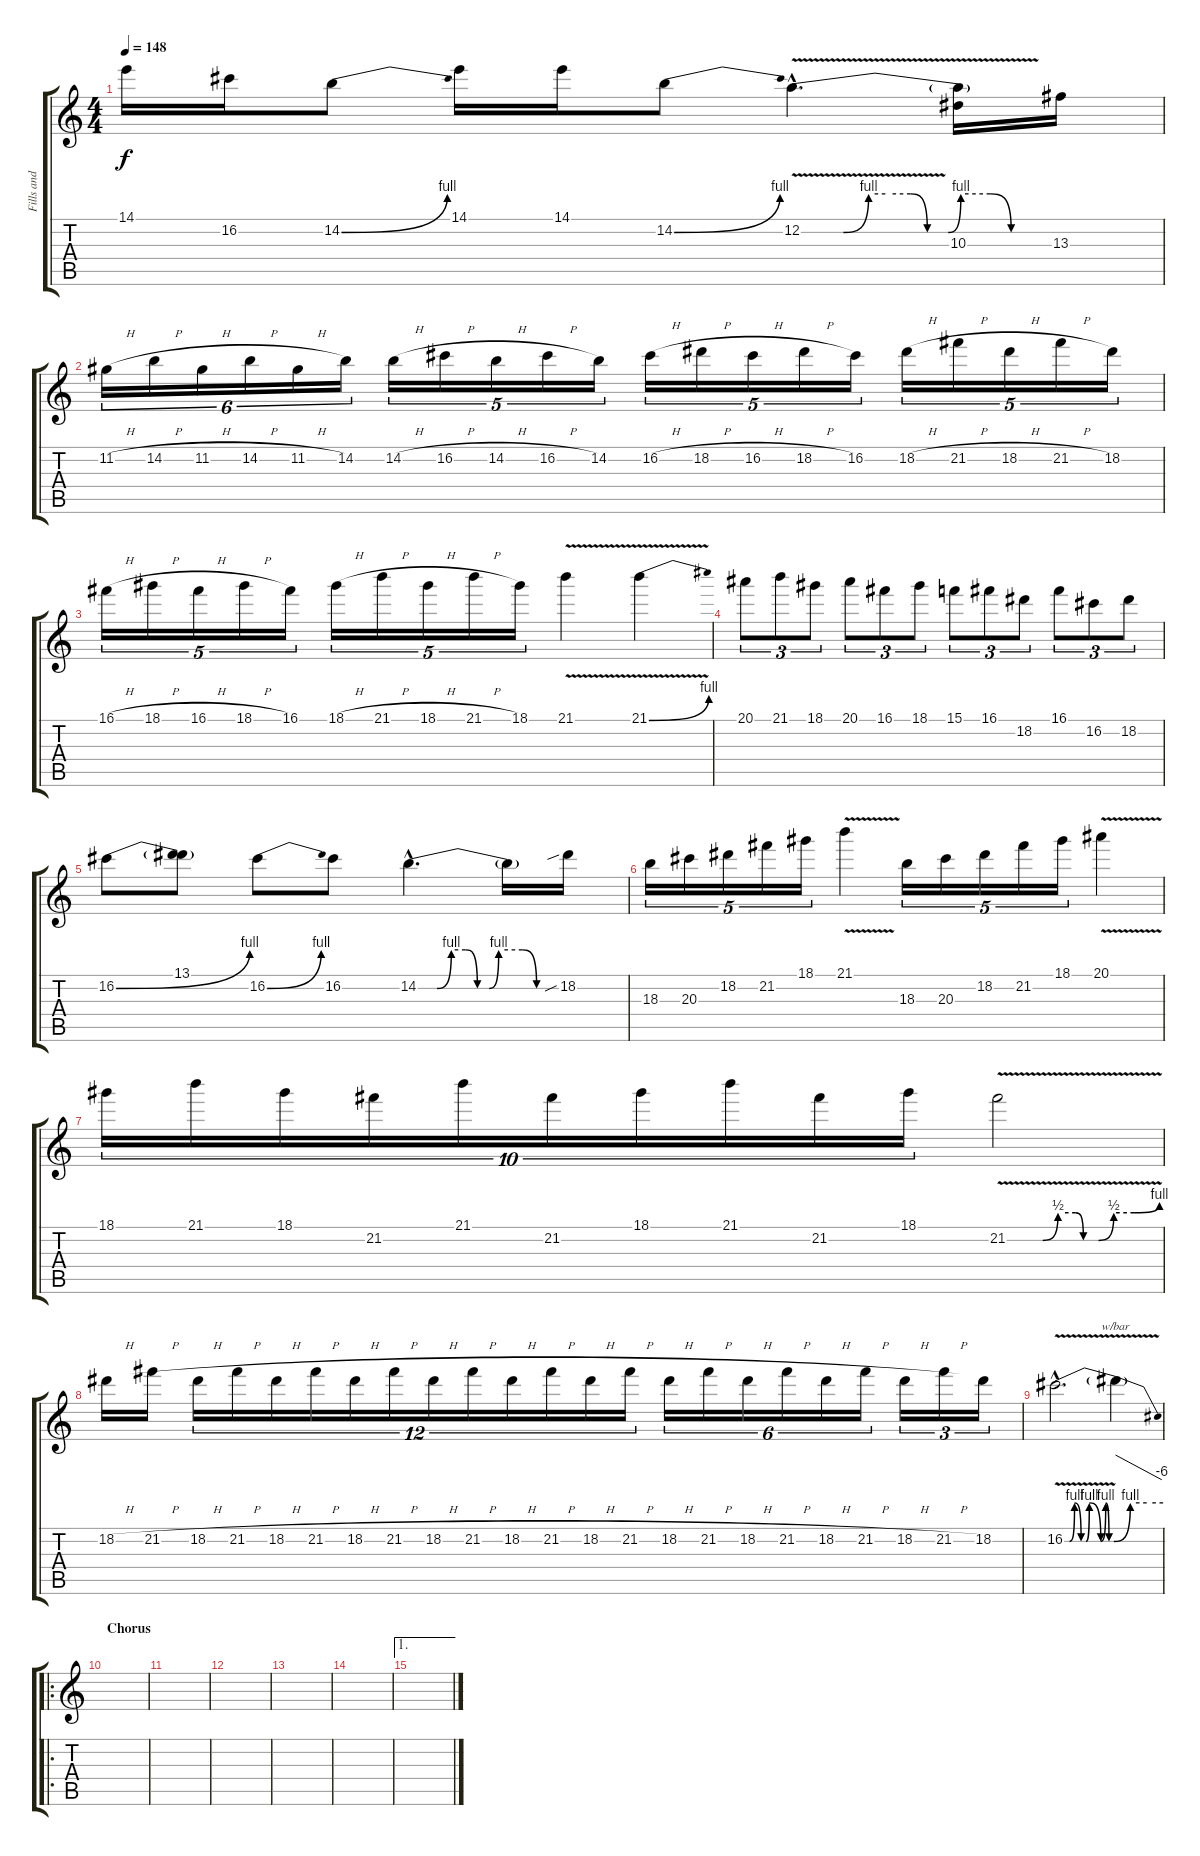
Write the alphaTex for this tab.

\track ("Fills and Solo Guitar" "Fills and ") {instrument overdrivenguitar}
\staff {score tabs}
\tuning (D4 A3 F3 C3 G2 D2) {hide}
\ts (4 4)
\tempo 148
\clef g2
\ks c
14.1.16{dy f} 16.2.16 14.2{be (bend 0 0 60 4)}.8 14.1.16 14.1.16 14.2{be (bend 0 0 60 4)}.8 12.2{be (custom 0 0 10 0 16 4 20 4 26 4 30 0 35 0 38 4 45 4 50 0 60 0) v hac}.4{d} (12.2{t} 10.3).16 13.3.16 |
11.2{h}.16{tu (6 4)} 14.2{h}.16{tu (6 4)} 11.2{h}.16{tu (6 4)} 14.2{h}.16{tu (6 4)} 11.2{h}.16{tu (6 4)} 14.2.16{tu (6 4)} 14.2{h}.16{tu (5 4)} 16.2{h}.16{tu (5 4)} 14.2{h}.16{tu (5 4)} 16.2{h}.16{tu (5 4)} 14.2.16{tu (5 4)} 16.2{h}.16{tu (5 4)} 18.2{h}.16{tu (5 4)} 16.2{h}.16{tu (5 4)} 18.2{h}.16{tu (5 4)} 16.2.16{tu (5 4)} 18.2{h}.16{tu (5 4)} 21.2{h}.16{tu (5 4)} 18.2{h}.16{tu (5 4)} 21.2{h}.16{tu (5 4)} 18.2.16{tu (5 4)} |
16.1{h}.16{tu (5 4)} 18.1{h}.16{tu (5 4)} 16.1{h}.16{tu (5 4)} 18.1{h}.16{tu (5 4)} 16.1.16{tu (5 4)} 18.1{h}.16{tu (5 4)} 21.1{h}.16{tu (5 4)} 18.1{h}.16{tu (5 4)} 21.1{h}.16{tu (5 4)} 18.1.16{tu (5 4)} 21.1{v}.4 21.1{be (bend 0 0 60 4) v}.4 |
20.1.8{tu (3 2)} 21.1.8{tu (3 2)} 18.1.8{tu (3 2)} 20.1.8{tu (3 2)} 16.1.8{tu (3 2)} 18.1.8{tu (3 2)} 15.1.8{tu (3 2)} 16.1.8{tu (3 2)} 18.2.8{tu (3 2)} 16.1.8{tu (3 2)} 16.2.8{tu (3 2)} 18.2.8{tu (3 2)} |
16.2{be (bend 0 0 60 4)}.8 (13.1 16.2{t}).8 16.2{be (bend 0 0 60 4)}.8 16.2.8 14.2{be (custom 0 0 8 0 14 4 20 4 25 0 30 0 34 4 44 4 50 0 60 0) hac}.4{d} 14.2{t}.16 18.2{sib}.16 |
18.3.16{tu (5 4)} 20.3.16{tu (5 4)} 18.2.16{tu (5 4)} 21.2.16{tu (5 4)} 18.1.16{tu (5 4)} 21.1{v}.4 18.3.16{tu (5 4)} 20.3.16{tu (5 4)} 18.2.16{tu (5 4)} 21.2.16{tu (5 4)} 18.1.16{tu (5 4)} 20.1{v}.4 |
18.1.16{tu (10 8)} 21.1.16{tu (10 8)} 18.1.16{tu (10 8)} 21.2.16{tu (10 8)} 21.1.16{tu (10 8)} 21.2.16{tu (10 8)} 18.1.16{tu (10 8)} 21.1.16{tu (10 8)} 21.2.16{tu (10 8)} 18.1.16{tu (10 8)} 21.2{be (custom 0 0 8 0 14 0 20 2 27 2 30 0 36 0 42 2 50 2 60 4) v}.2 |
18.2{h}.16 21.2{h}.16 18.2{h}.16{tu (12 8)} 21.2{h}.16{tu (12 8)} 18.2{h}.16{tu (12 8)} 21.2{h}.16{tu (12 8)} 18.2{h}.16{tu (12 8)} 21.2{h}.16{tu (12 8)} 18.2{h}.16{tu (12 8)} 21.2{h}.16{tu (12 8)} 18.2{h}.16{tu (12 8)} 21.2{h}.16{tu (12 8)} 18.2{h}.16{tu (12 8)} 21.2{h}.16{tu (12 8)} 18.2{h}.16{tu (6 4)} 21.2{h}.16{tu (6 4)} 18.2{h}.16{tu (6 4)} 21.2{h}.16{tu (6 4)} 18.2{h}.16{tu (6 4)} 21.2{h}.16{tu (6 4)} 18.2{h}.16{tu (3 2)} 21.2{h}.16{tu (3 2)} 18.2.16{tu (3 2)} |
16.2{be (custom 0 0 3 0 6 4 10 0 13 0 15 4 22 0 25 4 27 0 30 0 40 4 50 4 60 4) v hac}.2{d} 16.2{t}.4{tbe (dive default 0 0 60 -24)} |
\ro
\section ("" "Chorus")
|
|
|
|
|
\ae 1
